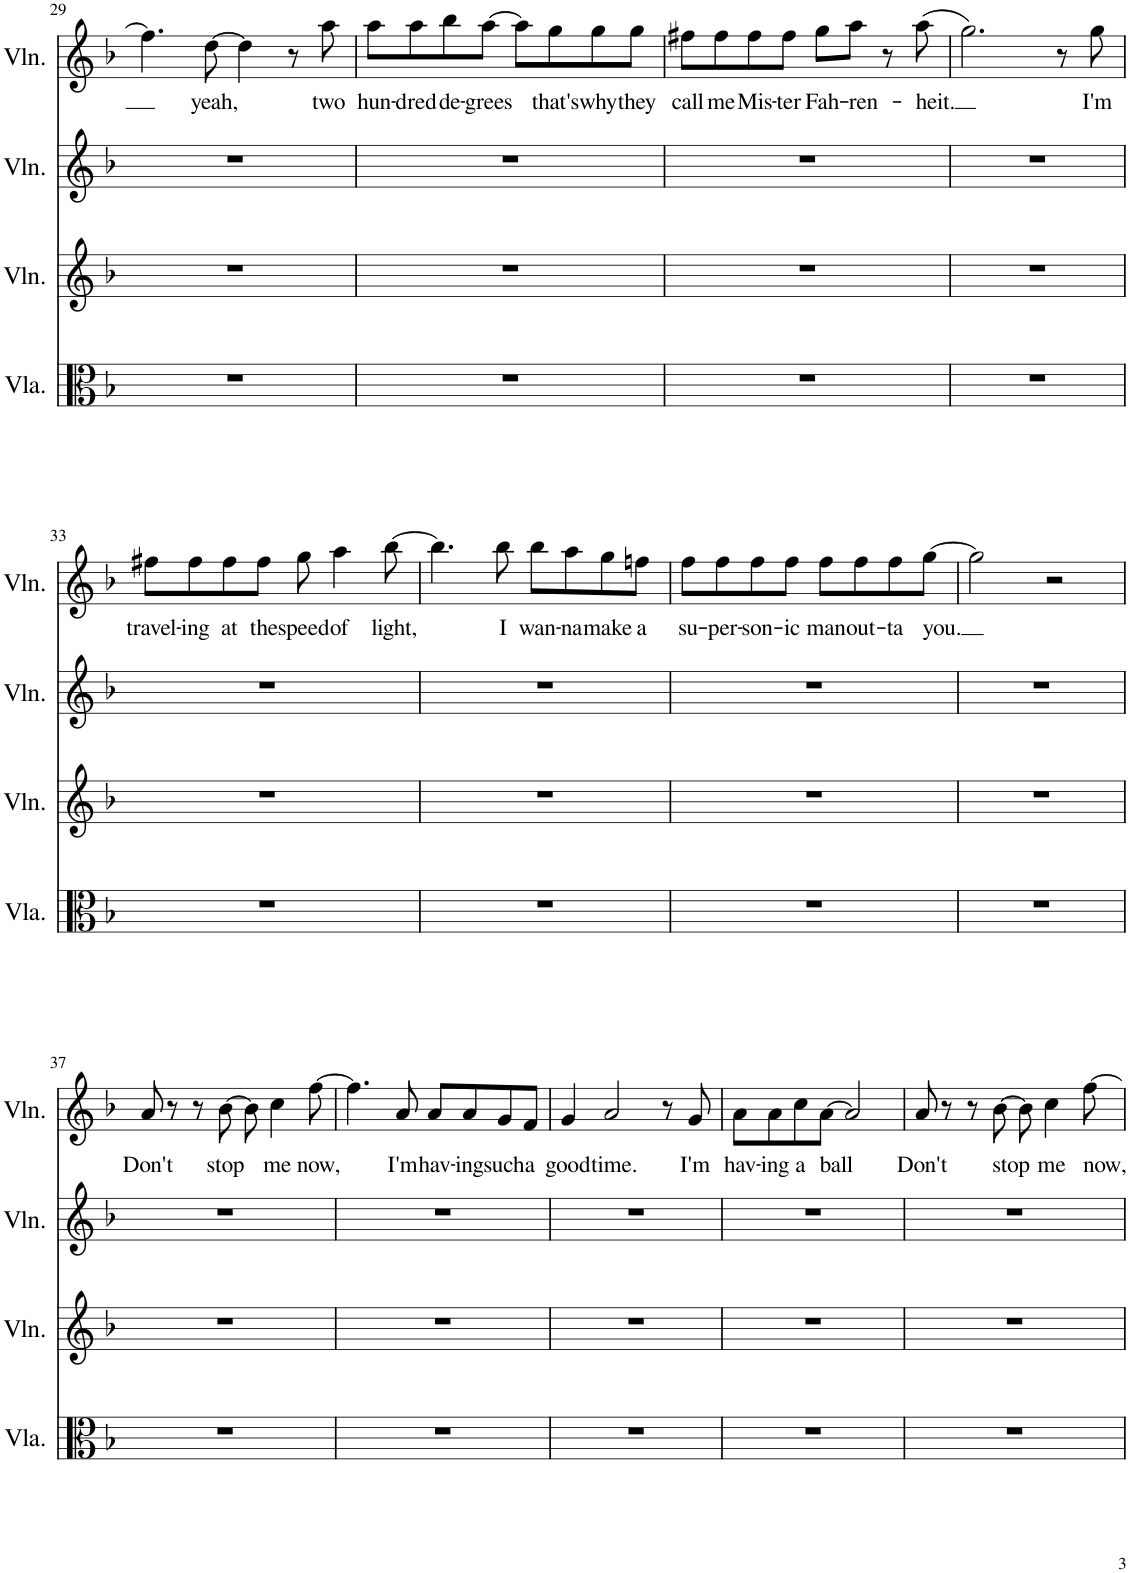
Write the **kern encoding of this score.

**kern	**kern	**kern	**kern	**text
*part4	*part3	*part2	*part1	*part1
*staff4	*staff3	*staff2	*staff1	*staff1
*I"Viola	*I"Violin	*I"Violin	*I"Violin	*
*I'Vla.	*I'Vln.	*I'Vln.	*I'Vln.	*
!!LO:PB:g=z
*clefC3	*clefG2	*clefG2	*clefG2	*
*k[b-]	*k[b-]	*k[b-]	*k[b-]	*
*M4/4	*M4/4	*M4/4	*M4/4	*
=29	=29	=29	=29	=29
1r	1r	1r	4.ff\]	.
!	!	!	!	!LO:LY:b
.	.	.	[8dd\	yeah,
.	.	.	4dd\]	.
.	.	.	8r	.
!	!	!	!	!LO:LY:b
.	.	.	8aa\	two
=30	=30	=30	=30	=30
!	!	!	!	!LO:LY:b
1r	1r	1r	8aa\L	hun-
!	!	!	!	!LO:LY:b
.	.	.	8aa\	-dred
!	!	!	!	!LO:LY:b
.	.	.	8bb-\	de-
!	!	!	!	!LO:LY:b
.	.	.	[8aa\J	-grees
.	.	.	8aa\L]	.
!	!	!	!	!LO:LY:b
.	.	.	8gg\	that's
!	!	!	!	!LO:LY:b
.	.	.	8gg\	why
!	!	!	!	!LO:LY:b
.	.	.	8gg\J	they
=31	=31	=31	=31	=31
!	!	!	!	!LO:LY:b
1r	1r	1r	8ff#X\L	call
!	!	!	!	!LO:LY:b
.	.	.	8ff#\	me
!	!	!	!	!LO:LY:b
.	.	.	8ff#\	Mis-
!	!	!	!	!LO:LY:b
.	.	.	8ff#\J	-ter
!	!	!	!	!LO:LY:b
.	.	.	8gg\L	Fah-
!	!	!	!	!LO:LY:b
.	.	.	8aa\J	-ren-
.	.	.	8r	.
!	!	!	!	!LO:LY:b
.	.	.	(8aa\	-heit.
=32	=32	=32	=32	=32
1r	1r	1r	2.gg\)	.
.	.	.	8r	.
!	!	!	!	!LO:LY:b
.	.	.	8gg\	I'm
!!LO:LB:g=z
=33	=33	=33	=33	=33
!	!	!	!	!LO:LY:b
1r	1r	1r	8ff#X\L	travel-
!	!	!	!	!LO:LY:b
.	.	.	8ff#\	-ing
!	!	!	!	!LO:LY:b
.	.	.	8ff#\	at
!	!	!	!	!LO:LY:b
.	.	.	8ff#\J	the
!	!	!	!	!LO:LY:b
.	.	.	8gg\	speed
!	!	!	!	!LO:LY:b
.	.	.	4aa\	of
!	!	!	!	!LO:LY:b
.	.	.	[8bb-\	light,
=34	=34	=34	=34	=34
1r	1r	1r	4.bb-\]	.
!	!	!	!	!LO:LY:b
.	.	.	8bb-\	I
!	!	!	!	!LO:LY:b
.	.	.	8bb-\L	wan-
!	!	!	!	!LO:LY:b
.	.	.	8aa\	-na
!	!	!	!	!LO:LY:b
.	.	.	8gg\	make
!	!	!	!	!LO:LY:b
.	.	.	8ffn\J	a
=35	=35	=35	=35	=35
!	!	!	!	!LO:LY:b
1r	1r	1r	8ff\L	su-
!	!	!	!	!LO:LY:b
.	.	.	8ff\	-per-
!	!	!	!	!LO:LY:b
.	.	.	8ff\	-son-
!	!	!	!	!LO:LY:b
.	.	.	8ff\J	-ic
!	!	!	!	!LO:LY:b
.	.	.	8ff\L	man
!	!	!	!	!LO:LY:b
.	.	.	8ff\	out-
!	!	!	!	!LO:LY:b
.	.	.	8ff\	-ta
!	!	!	!	!LO:LY:b
.	.	.	[8gg\J	you.
=36	=36	=36	=36	=36
1r	1r	1r	2gg\]	.
.	.	.	2r	.
!!LO:LB:g=z
=37	=37	=37	=37	=37
!	!	!	!	!LO:LY:b
1r	1r	1r	8a/	Don't
.	.	.	8r	.
.	.	.	8r	.
!	!	!	!	!LO:LY:b
.	.	.	[8b-\	stop
.	.	.	8b-\]	.
!	!	!	!	!LO:LY:b
.	.	.	4cc\	me
!	!	!	!	!LO:LY:b
.	.	.	[8ff\	now,
=38	=38	=38	=38	=38
1r	1r	1r	4.ff\]	.
!	!	!	!	!LO:LY:b
.	.	.	8a/	I'm
!	!	!	!	!LO:LY:b
.	.	.	8a/L	hav-
!	!	!	!	!LO:LY:b
.	.	.	8a/	-ing
!	!	!	!	!LO:LY:b
.	.	.	8g/	such
!	!	!	!	!LO:LY:b
.	.	.	8f/J	a
=39	=39	=39	=39	=39
!	!	!	!	!LO:LY:b
1r	1r	1r	4g/	good
!	!	!	!	!LO:LY:b
.	.	.	2a/	time.
.	.	.	8r	.
!	!	!	!	!LO:LY:b
.	.	.	8g/	I'm
=40	=40	=40	=40	=40
!	!	!	!	!LO:LY:b
1r	1r	1r	8a\L	hav-
!	!	!	!	!LO:LY:b
.	.	.	8a\	-ing
!	!	!	!	!LO:LY:b
.	.	.	8cc\	a
!	!	!	!	!LO:LY:b
.	.	.	[8a\J	ball
.	.	.	2a/]	.
=41	=41	=41	=41	=41
!	!	!	!	!LO:LY:b
1r	1r	1r	8a/	Don't
.	.	.	8r	.
.	.	.	8r	.
!	!	!	!	!LO:LY:b
.	.	.	[8b-\	stop
.	.	.	8b-\]	.
!	!	!	!	!LO:LY:b
.	.	.	4cc\	me
!	!	!	!	!LO:LY:b
.	.	.	[8ff\	now,
=	=	=	=	=
*-	*-	*-	*-	*-
